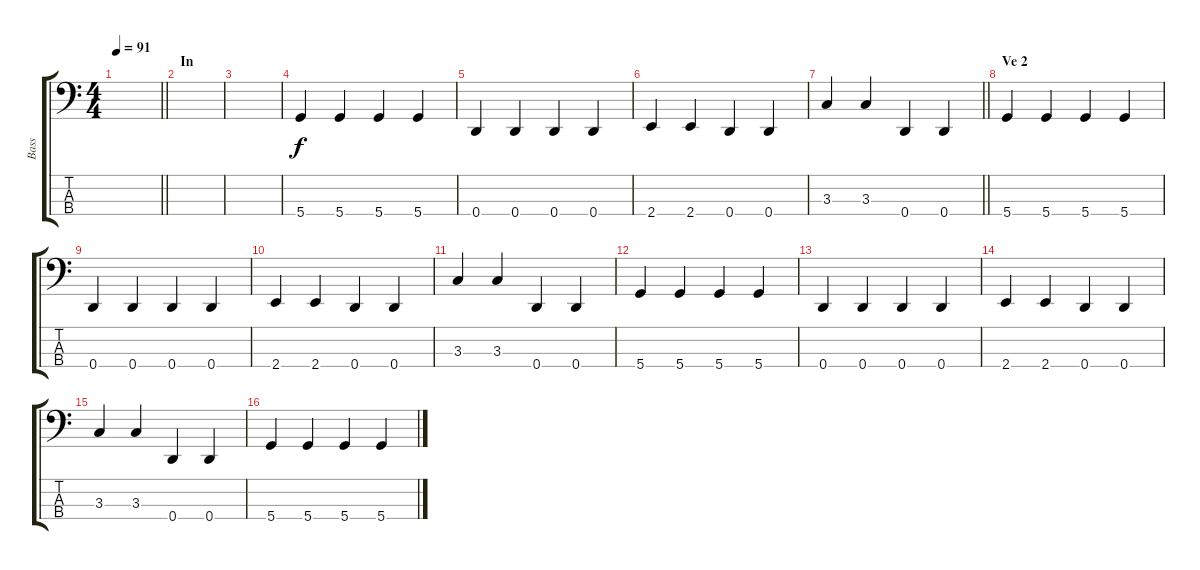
\track ("Bass" "Bass") {instrument electricbassfinger}
\staff {score tabs}
\tuning (G2 D2 A1 D1) {hide}
\ts (4 4)
\tempo 91
\clef f4
\barLineRight lightlight
\ks c
|
\section ("" "In")
|
|
5.4.4 5.4.4 5.4.4 5.4.4 |
0.4.4 0.4.4 0.4.4 0.4.4 |
2.4.4 2.4.4 0.4.4 0.4.4 |
\barLineRight lightlight
3.3.4 3.3.4 0.4.4 0.4.4 |
\section ("" "Ve 2")
5.4.4 5.4.4 5.4.4 5.4.4 |
0.4.4 0.4.4 0.4.4 0.4.4 |
2.4.4 2.4.4 0.4.4 0.4.4 |
3.3.4 3.3.4 0.4.4 0.4.4 |
5.4.4 5.4.4 5.4.4 5.4.4 |
0.4.4 0.4.4 0.4.4 0.4.4 |
2.4.4 2.4.4 0.4.4 0.4.4 |
3.3.4 3.3.4 0.4.4 0.4.4 |
5.4.4 5.4.4 5.4.4 5.4.4
